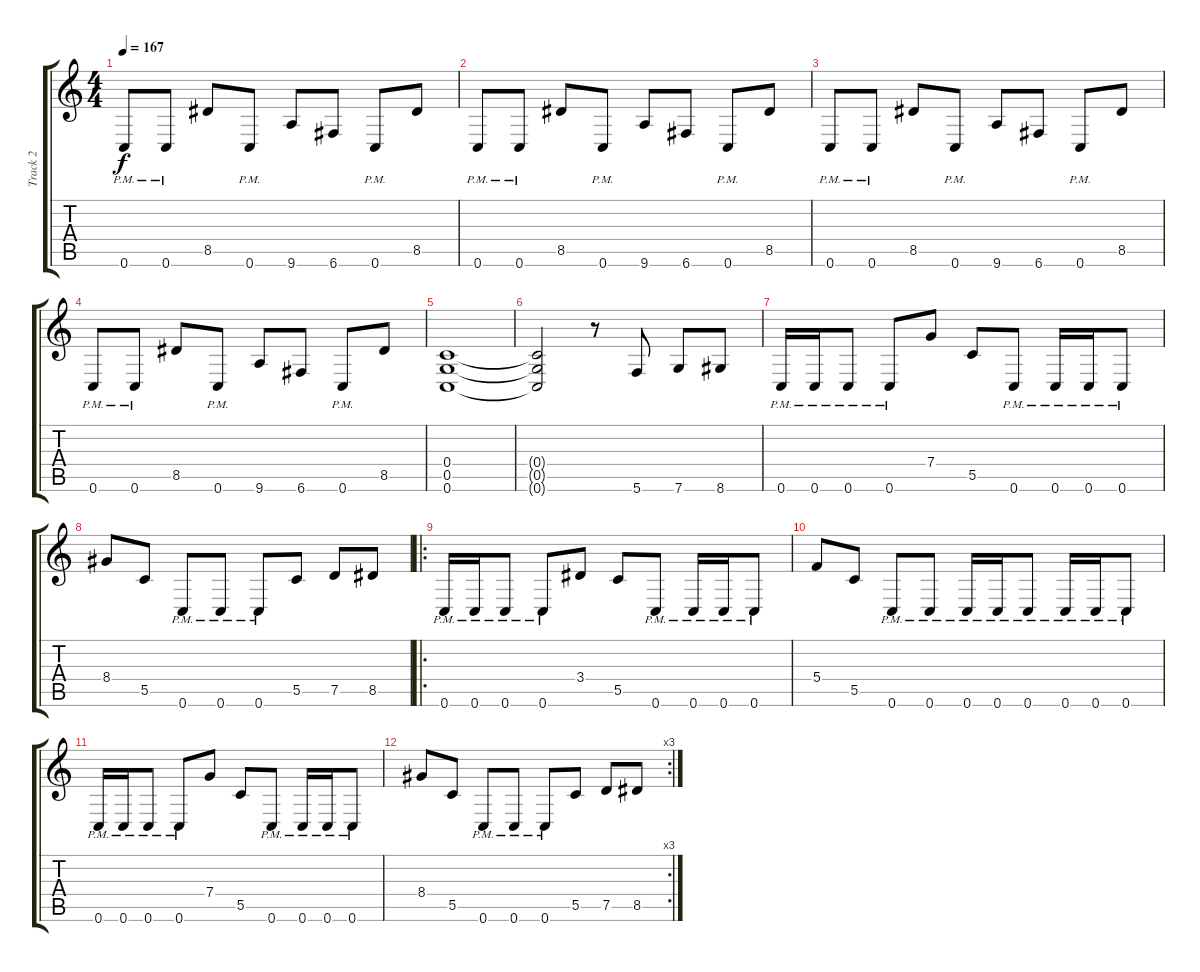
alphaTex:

\track ("Track 2" "Track 2") {instrument distortionguitar}
\staff {score tabs}
\tuning (D4 A3 F3 C3 G2 C2) {hide}
\ts (4 4)
\tempo 167
\clef g2
\ks c
0.6{pm}.8{dy f} 0.6{pm}.8 8.5.8 0.6{pm}.8 9.6.8 6.6.8 0.6{pm}.8 8.5.8 |
0.6{pm}.8 0.6{pm}.8 8.5.8 0.6{pm}.8 9.6.8 6.6.8 0.6{pm}.8 8.5.8 |
0.6{pm}.8 0.6{pm}.8 8.5.8 0.6{pm}.8 9.6.8 6.6.8 0.6{pm}.8 8.5.8 |
0.6{pm}.8 0.6{pm}.8 8.5.8 0.6{pm}.8 9.6.8 6.6.8 0.6{pm}.8 8.5.8 |
(0.4 0.5 0.6).1 |
(0.4{t} 0.5{t} 0.6{t}).2 r.8 5.6.8 7.6.8 8.6.8 |
0.6{pm}.16 0.6{pm}.16 0.6{pm}.8 0.6{pm}.8 7.4.8 5.5.8 0.6{pm}.8 0.6{pm}.16 0.6{pm}.16 0.6{pm}.8 |
8.4.8 5.5.8 0.6{pm}.8 0.6{pm}.8 0.6{pm}.8 5.5.8 7.5.8 8.5.8 |
\ro
0.6{pm}.16 0.6{pm}.16 0.6{pm}.8 0.6{pm}.8 3.4.8 5.5.8 0.6{pm}.8 0.6{pm}.16 0.6{pm}.16 0.6{pm}.8 |
5.4.8 5.5.8 0.6{pm}.8 0.6{pm}.8 0.6{pm}.16 0.6{pm}.16 0.6{pm}.8 0.6{pm}.16 0.6{pm}.16 0.6{pm}.8 |
0.6{pm}.16 0.6{pm}.16 0.6{pm}.8 0.6{pm}.8 7.4.8 5.5.8 0.6{pm}.8 0.6{pm}.16 0.6{pm}.16 0.6{pm}.8 |
\rc 3
8.4.8 5.5.8 0.6{pm}.8 0.6{pm}.8 0.6{pm}.8 5.5.8 7.5.8 8.5.8
